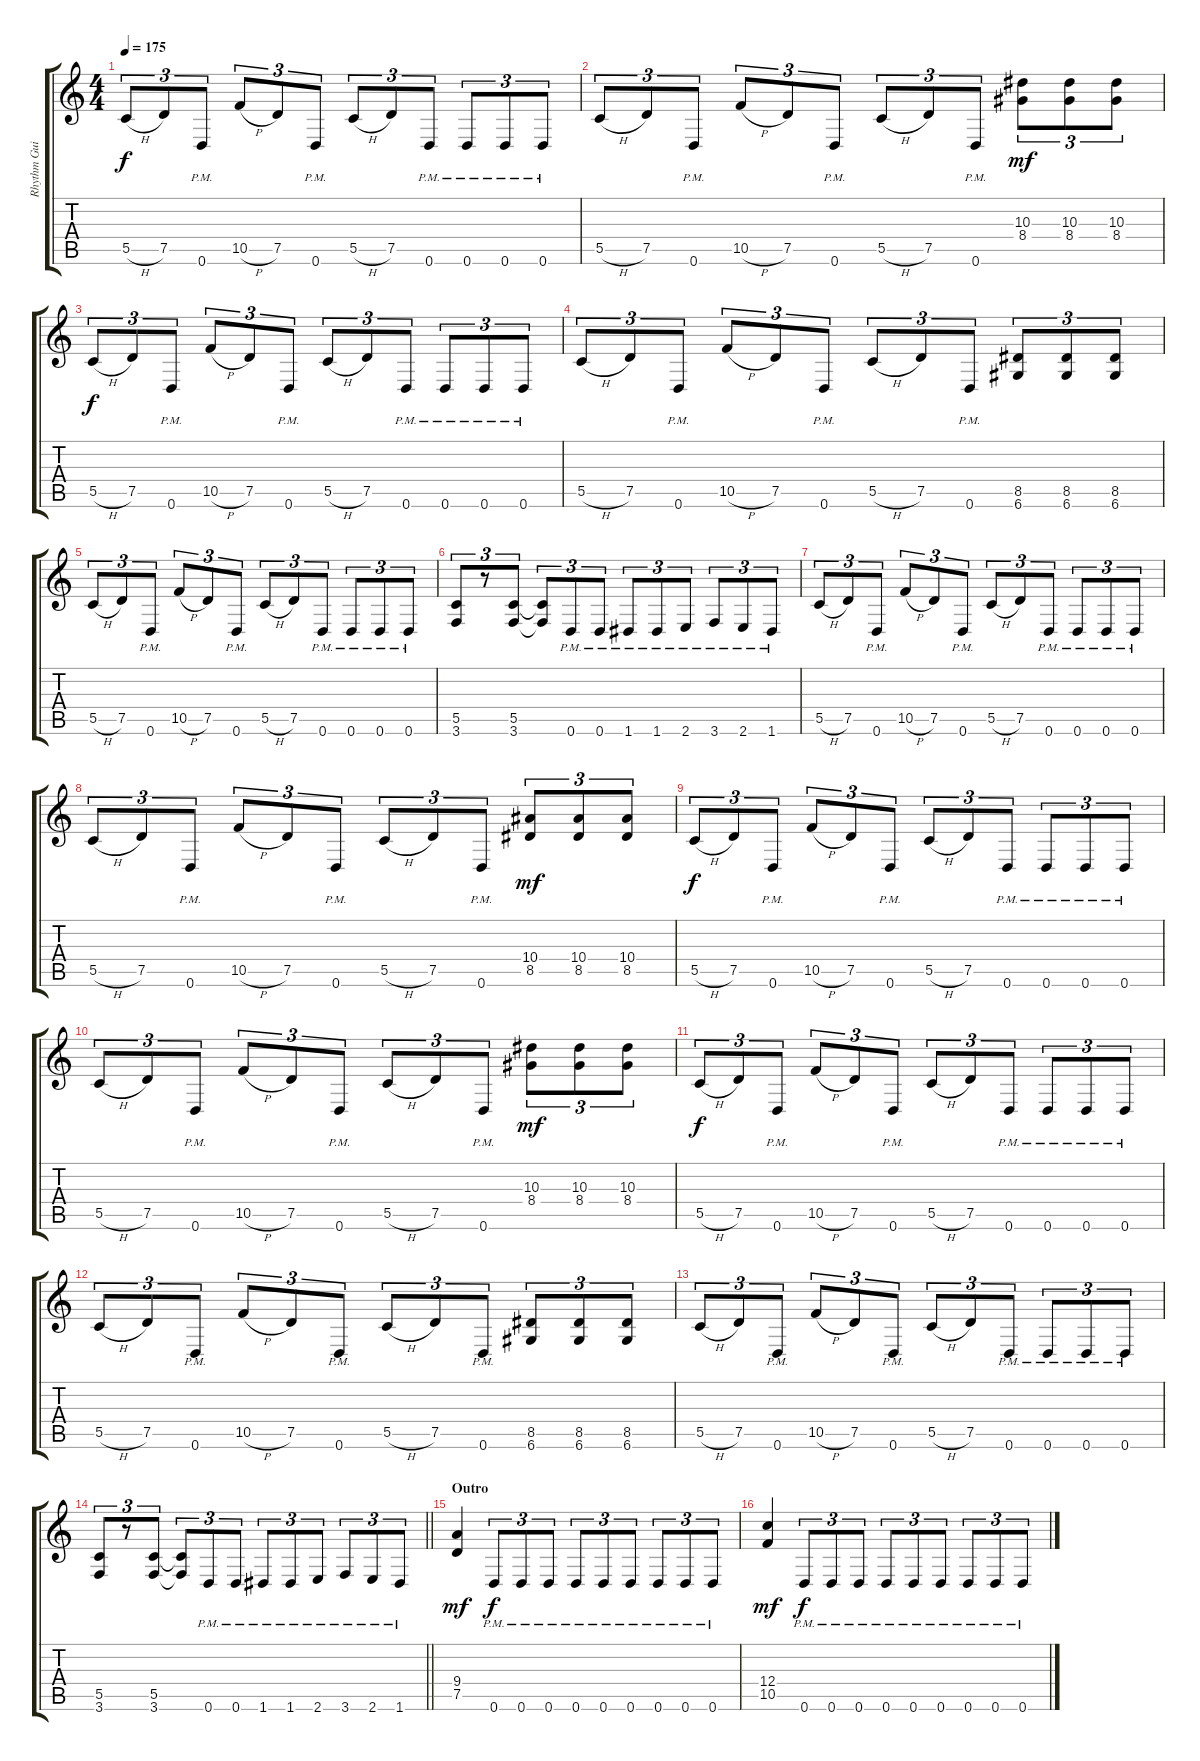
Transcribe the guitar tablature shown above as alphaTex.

\track ("Rhythm Guitar I" "Rhythm Gui") {instrument distortionguitar}
\staff {score tabs}
\tuning (D4 A3 F3 C3 G2 D2) {hide}
\ts (4 4)
\tempo 175
\clef g2
\ks c
5.5{h}.8{tu (3 2) dy f} 7.5.8{tu (3 2)} 0.6{pm}.8{tu (3 2)} 10.5{h}.8{tu (3 2)} 7.5.8{tu (3 2)} 0.6{pm}.8{tu (3 2)} 5.5{h}.8{tu (3 2)} 7.5.8{tu (3 2)} 0.6{pm}.8{tu (3 2)} 0.6{pm}.8{tu (3 2)} 0.6{pm}.8{tu (3 2)} 0.6{pm}.8{tu (3 2)} |
5.5{h}.8{tu (3 2)} 7.5.8{tu (3 2)} 0.6{pm}.8{tu (3 2)} 10.5{h}.8{tu (3 2)} 7.5.8{tu (3 2)} 0.6{pm}.8{tu (3 2)} 5.5{h}.8{tu (3 2)} 7.5.8{tu (3 2)} 0.6{pm}.8{tu (3 2)} (10.3 8.4).8{tu (3 2) dy mf} (10.3 8.4).8{tu (3 2)} (10.3 8.4).8{tu (3 2)} |
5.5{h}.8{tu (3 2) dy f} 7.5.8{tu (3 2)} 0.6{pm}.8{tu (3 2)} 10.5{h}.8{tu (3 2)} 7.5.8{tu (3 2)} 0.6{pm}.8{tu (3 2)} 5.5{h}.8{tu (3 2)} 7.5.8{tu (3 2)} 0.6{pm}.8{tu (3 2)} 0.6{pm}.8{tu (3 2)} 0.6{pm}.8{tu (3 2)} 0.6{pm}.8{tu (3 2)} |
5.5{h}.8{tu (3 2)} 7.5.8{tu (3 2)} 0.6{pm}.8{tu (3 2)} 10.5{h}.8{tu (3 2)} 7.5.8{tu (3 2)} 0.6{pm}.8{tu (3 2)} 5.5{h}.8{tu (3 2)} 7.5.8{tu (3 2)} 0.6{pm}.8{tu (3 2)} (8.5 6.6).8{tu (3 2)} (8.5 6.6).8{tu (3 2)} (8.5 6.6).8{tu (3 2)} |
5.5{h}.8{tu (3 2)} 7.5.8{tu (3 2)} 0.6{pm}.8{tu (3 2)} 10.5{h}.8{tu (3 2)} 7.5.8{tu (3 2)} 0.6{pm}.8{tu (3 2)} 5.5{h}.8{tu (3 2)} 7.5.8{tu (3 2)} 0.6{pm}.8{tu (3 2)} 0.6{pm}.8{tu (3 2)} 0.6{pm}.8{tu (3 2)} 0.6{pm}.8{tu (3 2)} |
(5.5 3.6).8{tu (3 2)} r.8{tu (3 2)} (5.5 3.6).8{tu (3 2)} (5.5{t} 3.6{t}).8{tu (3 2)} 0.6{pm}.8{tu (3 2)} 0.6{pm}.8{tu (3 2)} 1.6{pm}.8{tu (3 2)} 1.6{pm}.8{tu (3 2)} 2.6{pm}.8{tu (3 2)} 3.6{pm}.8{tu (3 2)} 2.6{pm}.8{tu (3 2)} 1.6{pm}.8{tu (3 2)} |
5.5{h}.8{tu (3 2)} 7.5.8{tu (3 2)} 0.6{pm}.8{tu (3 2)} 10.5{h}.8{tu (3 2)} 7.5.8{tu (3 2)} 0.6{pm}.8{tu (3 2)} 5.5{h}.8{tu (3 2)} 7.5.8{tu (3 2)} 0.6{pm}.8{tu (3 2)} 0.6{pm}.8{tu (3 2)} 0.6{pm}.8{tu (3 2)} 0.6{pm}.8{tu (3 2)} |
5.5{h}.8{tu (3 2)} 7.5.8{tu (3 2)} 0.6{pm}.8{tu (3 2)} 10.5{h}.8{tu (3 2)} 7.5.8{tu (3 2)} 0.6{pm}.8{tu (3 2)} 5.5{h}.8{tu (3 2)} 7.5.8{tu (3 2)} 0.6{pm}.8{tu (3 2)} (10.4 8.5).8{tu (3 2) dy mf} (10.4 8.5).8{tu (3 2)} (10.4 8.5).8{tu (3 2)} |
5.5{h}.8{tu (3 2) dy f} 7.5.8{tu (3 2)} 0.6{pm}.8{tu (3 2)} 10.5{h}.8{tu (3 2)} 7.5.8{tu (3 2)} 0.6{pm}.8{tu (3 2)} 5.5{h}.8{tu (3 2)} 7.5.8{tu (3 2)} 0.6{pm}.8{tu (3 2)} 0.6{pm}.8{tu (3 2)} 0.6{pm}.8{tu (3 2)} 0.6{pm}.8{tu (3 2)} |
5.5{h}.8{tu (3 2)} 7.5.8{tu (3 2)} 0.6{pm}.8{tu (3 2)} 10.5{h}.8{tu (3 2)} 7.5.8{tu (3 2)} 0.6{pm}.8{tu (3 2)} 5.5{h}.8{tu (3 2)} 7.5.8{tu (3 2)} 0.6{pm}.8{tu (3 2)} (10.3 8.4).8{tu (3 2) dy mf} (10.3 8.4).8{tu (3 2)} (10.3 8.4).8{tu (3 2)} |
5.5{h}.8{tu (3 2) dy f} 7.5.8{tu (3 2)} 0.6{pm}.8{tu (3 2)} 10.5{h}.8{tu (3 2)} 7.5.8{tu (3 2)} 0.6{pm}.8{tu (3 2)} 5.5{h}.8{tu (3 2)} 7.5.8{tu (3 2)} 0.6{pm}.8{tu (3 2)} 0.6{pm}.8{tu (3 2)} 0.6{pm}.8{tu (3 2)} 0.6{pm}.8{tu (3 2)} |
5.5{h}.8{tu (3 2)} 7.5.8{tu (3 2)} 0.6{pm}.8{tu (3 2)} 10.5{h}.8{tu (3 2)} 7.5.8{tu (3 2)} 0.6{pm}.8{tu (3 2)} 5.5{h}.8{tu (3 2)} 7.5.8{tu (3 2)} 0.6{pm}.8{tu (3 2)} (8.5 6.6).8{tu (3 2)} (8.5 6.6).8{tu (3 2)} (8.5 6.6).8{tu (3 2)} |
5.5{h}.8{tu (3 2)} 7.5.8{tu (3 2)} 0.6{pm}.8{tu (3 2)} 10.5{h}.8{tu (3 2)} 7.5.8{tu (3 2)} 0.6{pm}.8{tu (3 2)} 5.5{h}.8{tu (3 2)} 7.5.8{tu (3 2)} 0.6{pm}.8{tu (3 2)} 0.6{pm}.8{tu (3 2)} 0.6{pm}.8{tu (3 2)} 0.6{pm}.8{tu (3 2)} |
\barLineRight lightlight
(5.5 3.6).8{tu (3 2)} r.8{tu (3 2)} (5.5 3.6).8{tu (3 2)} (5.5{t} 3.6{t}).8{tu (3 2)} 0.6{pm}.8{tu (3 2)} 0.6{pm}.8{tu (3 2)} 1.6{pm}.8{tu (3 2)} 1.6{pm}.8{tu (3 2)} 2.6{pm}.8{tu (3 2)} 3.6{pm}.8{tu (3 2)} 2.6{pm}.8{tu (3 2)} 1.6{pm}.8{tu (3 2)} |
\section ("" "Outro")
(9.4 7.5).4{dy mf} 0.6{pm}.8{tu (3 2) dy f} 0.6{pm}.8{tu (3 2)} 0.6{pm}.8{tu (3 2)} 0.6{pm}.8{tu (3 2)} 0.6{pm}.8{tu (3 2)} 0.6{pm}.8{tu (3 2)} 0.6{pm}.8{tu (3 2)} 0.6{pm}.8{tu (3 2)} 0.6{pm}.8{tu (3 2)} |
(12.4 10.5).4{dy mf} 0.6{pm}.8{tu (3 2) dy f} 0.6{pm}.8{tu (3 2)} 0.6{pm}.8{tu (3 2)} 0.6{pm}.8{tu (3 2)} 0.6{pm}.8{tu (3 2)} 0.6{pm}.8{tu (3 2)} 0.6{pm}.8{tu (3 2)} 0.6{pm}.8{tu (3 2)} 0.6{pm}.8{tu (3 2)}
